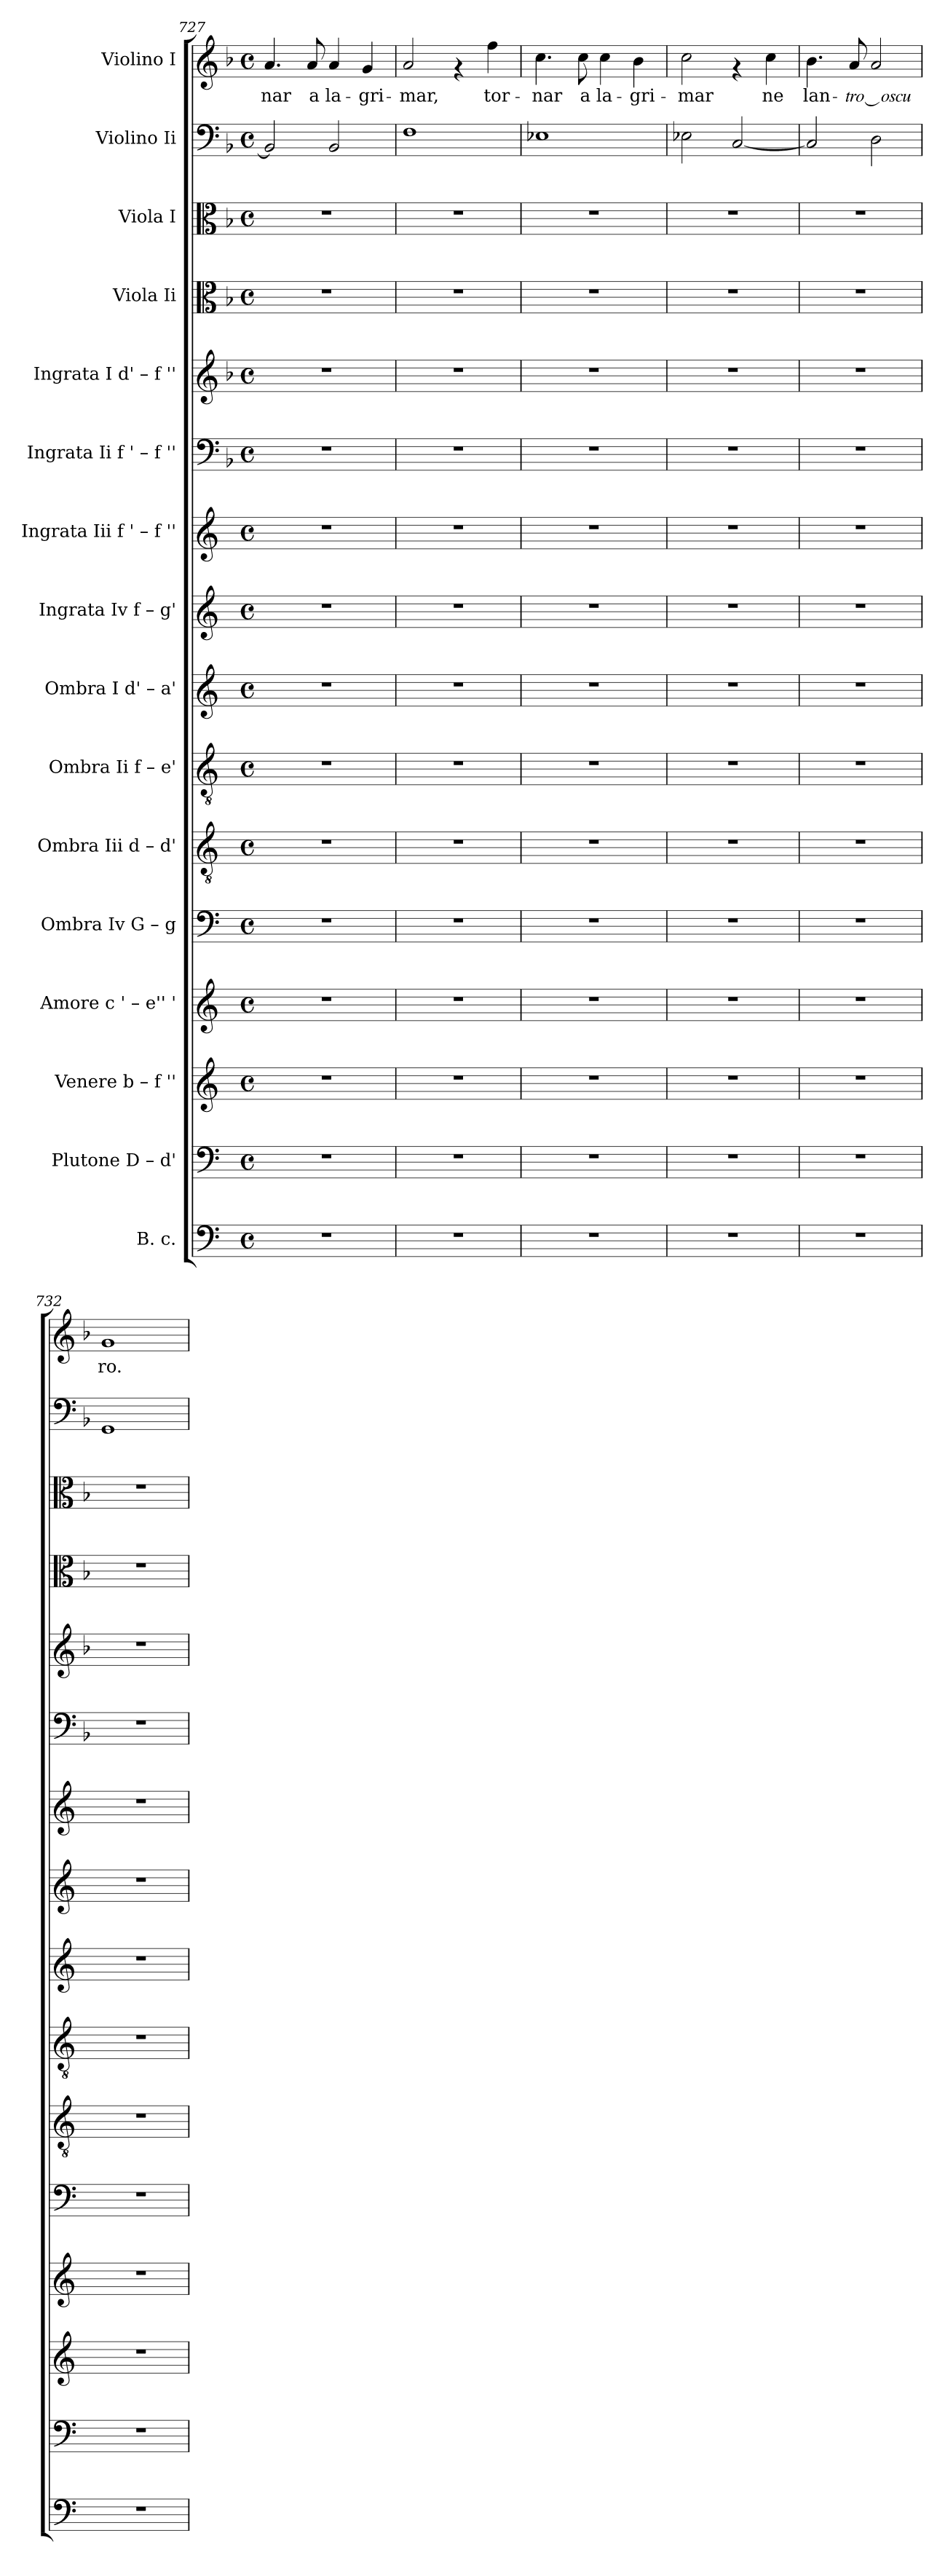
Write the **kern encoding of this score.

**kern	**kern	**kern	**kern	**kern	**kern	**kern	**kern	**kern	**kern	**kern	**kern	**kern	**kern	**kern	**kern	**text
*part16	*part15	*part14	*part13	*part12	*part11	*part10	*part9	*part8	*part7	*part6	*part5	*part4	*part3	*part2	*part1	*part1
*staff16	*staff15	*staff14	*staff13	*staff12	*staff11	*staff10	*staff9	*staff8	*staff7	*staff6	*staff5	*staff4	*staff3	*staff2	*staff1	*staff1
*I"B. c.	*I"Plutone  D – d'	*I"Venere  b – f ''	*I"Amore  c ' – e''  '	*I"Ombra Iv  G – g	*I"Ombra Iii  d – d'	*I"Ombra Ii  f – e'	*I"Ombra I  d' – a'	*I"Ingrata Iv  f – g'	*I"Ingrata Iii  f ' – f ''	*I"Ingrata Ii  f ' – f ''	*I"Ingrata I  d' – f ''	*I"Viola Ii	*I"Viola I	*I"Violino Ii	*I"Violino I	*
*clefF4	*clefF4	*clefG2	*clefG2	*clefF4	*clefGv2	*clefGv2	*clefG2	*clefG2	*clefG2	*clefF4	*clefG2	*clefC3	*clefC3	*clefF4	*clefG2	*
*k[]	*k[]	*k[]	*k[]	*k[]	*k[]	*k[]	*k[]	*k[]	*k[]	*k[b-]	*k[b-]	*k[b-]	*k[b-]	*k[b-]	*k[b-]	*
*C:	*C:	*C:	*C:	*C:	*C:	*C:	*C:	*C:	*C:	*F:	*F:	*F:	*F:	*F:	*F:	*
*M4/4	*M4/4	*M4/4	*M4/4	*M4/4	*M4/4	*M4/4	*M4/4	*M4/4	*M4/4	*M4/4	*M4/4	*M4/4	*M4/4	*M4/4	*M4/4	*
*met(c)	*met(c)	*met(c)	*met(c)	*met(c)	*met(c)	*met(c)	*met(c)	*met(c)	*met(c)	*met(c)	*met(c)	*met(c)	*met(c)	*met(c)	*met(c)	*
=727	=727	=727	=727	=727	=727	=727	=727	=727	=727	=727	=727	=727	=727	=727	=727	=727
!	!	!	!	!	!	!	!	!	!	!	!	!	!	!	!	!LO:LY:b:cj
1r	1r	1r	1r	1r	1r	1r	1r	1r	1r	1r	1r	1r	1r	2BB-/]	4.a/	-nar
!	!	!	!	!	!	!	!	!	!	!	!	!	!	!	!	!LO:LY:b:cj
.	.	.	.	.	.	.	.	.	.	.	.	.	.	.	8a/	a
!	!	!	!	!	!	!	!	!	!	!	!	!	!	!	!	!LO:LY:b:cj
.	.	.	.	.	.	.	.	.	.	.	.	.	.	2BB-/	4a/	la-
!	!	!	!	!	!	!	!	!	!	!	!	!	!	!	!	!LO:LY:b:cj
.	.	.	.	.	.	.	.	.	.	.	.	.	.	.	4g/	-gri-
=728	=728	=728	=728	=728	=728	=728	=728	=728	=728	=728	=728	=728	=728	=728	=728	=728
!	!	!	!	!	!	!	!	!	!	!	!	!	!	!	!	!LO:LY:b:cj
1r	1r	1r	1r	1r	1r	1r	1r	1r	1r	1r	1r	1r	1r	1F	2a/	-mar,
.	.	.	.	.	.	.	.	.	.	.	.	.	.	.	4rf	.
!	!	!	!	!	!	!	!	!	!	!	!	!	!	!	!	!LO:LY:b:cj
.	.	.	.	.	.	.	.	.	.	.	.	.	.	.	4ff\	tor-
=729	=729	=729	=729	=729	=729	=729	=729	=729	=729	=729	=729	=729	=729	=729	=729	=729
!	!	!	!	!	!	!	!	!	!	!	!	!	!	!	!	!LO:LY:b:cj
1r	1r	1r	1r	1r	1r	1r	1r	1r	1r	1r	1r	1r	1r	1E-X	4.cc\	-nar
!	!	!	!	!	!	!	!	!	!	!	!	!	!	!	!	!LO:LY:b:cj
.	.	.	.	.	.	.	.	.	.	.	.	.	.	.	8cc\	a
!	!	!	!	!	!	!	!	!	!	!	!	!	!	!	!	!LO:LY:b:cj
.	.	.	.	.	.	.	.	.	.	.	.	.	.	.	4cc\	la-
!	!	!	!	!	!	!	!	!	!	!	!	!	!	!	!	!LO:LY:b:cj
.	.	.	.	.	.	.	.	.	.	.	.	.	.	.	4b-\	-gri-
=730	=730	=730	=730	=730	=730	=730	=730	=730	=730	=730	=730	=730	=730	=730	=730	=730
!	!	!	!	!	!	!	!	!	!	!	!	!	!	!	!	!LO:LY:b:cj
1r	1r	1r	1r	1r	1r	1r	1r	1r	1r	1r	1r	1r	1r	2E-X\	2cc\	-mar
.	.	.	.	.	.	.	.	.	.	.	.	.	.	[<2C/	4rf	.
!	!	!	!	!	!	!	!	!	!	!	!	!	!	!	!	!LO:LY:b:cj
.	.	.	.	.	.	.	.	.	.	.	.	.	.	.	4cc\	ne
=731	=731	=731	=731	=731	=731	=731	=731	=731	=731	=731	=731	=731	=731	=731	=731	=731
!	!	!	!	!	!	!	!	!	!	!	!	!	!	!	!	!LO:LY:b:cj
1r	1r	1r	1r	1r	1r	1r	1r	1r	1r	1r	1r	1r	1r	2C/]	4.b-\	lan-
!	!	!	!	!	!	!	!	!	!	!	!	!	!	!	!	!LO:LY:b:cj
.	.	.	.	.	.	.	.	.	.	.	.	.	.	.	8a/	-tro‿oscu-
!	!	!	!	!	!	!	!	!	!	!	!	!	!	!	!	!LO:LY:b:cj
.	.	.	.	.	.	.	.	.	.	.	.	.	.	2D\	2a/	--
=732	=732	=732	=732	=732	=732	=732	=732	=732	=732	=732	=732	=732	=732	=732	=732	=732
!	!	!	!	!	!	!	!	!	!	!	!	!	!	!	!	!LO:LY:b:cj
1r	1r	1r	1r	1r	1r	1r	1r	1r	1r	1r	1r	1r	1r	1GG	1g	-ro.
=	=	=	=	=	=	=	=	=	=	=	=	=	=	=	=	=
*-	*-	*-	*-	*-	*-	*-	*-	*-	*-	*-	*-	*-	*-	*-	*-	*-
